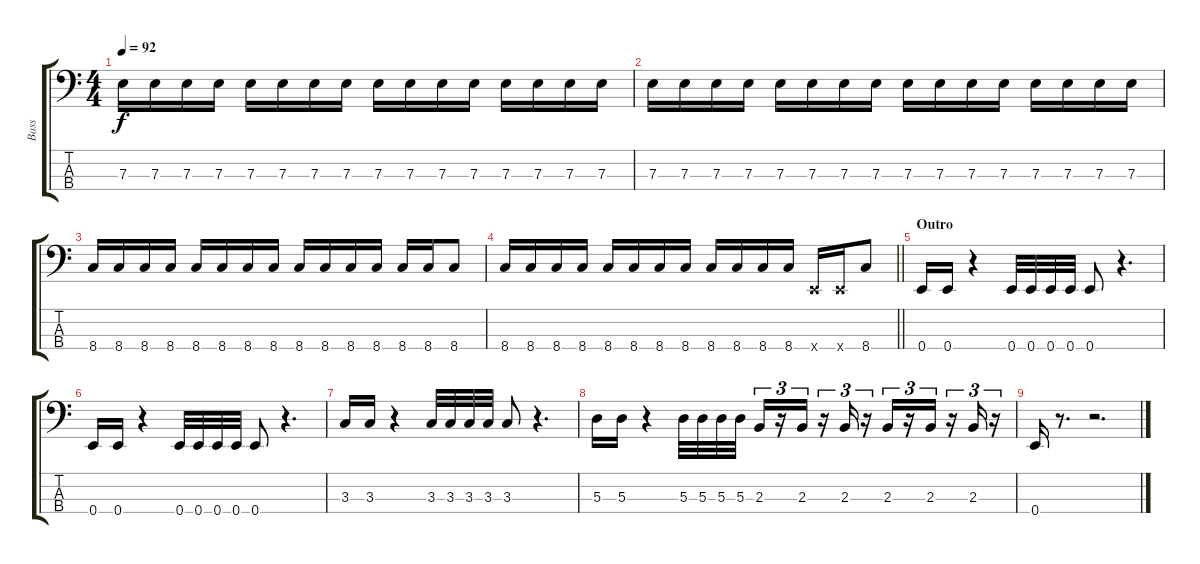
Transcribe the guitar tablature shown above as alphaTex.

\track ("Bass" "Bass") {instrument electricbassfinger}
\staff {score tabs}
\tuning (G2 D2 A1 E1) {hide}
\ts (4 4)
\tempo 92
\clef f4
\ks c
7.3.16{dy f} 7.3.16 7.3.16 7.3.16 7.3.16 7.3.16 7.3.16 7.3.16 7.3.16 7.3.16 7.3.16 7.3.16 7.3.16 7.3.16 7.3.16 7.3.16 |
7.3.16 7.3.16 7.3.16 7.3.16 7.3.16 7.3.16 7.3.16 7.3.16 7.3.16 7.3.16 7.3.16 7.3.16 7.3.16 7.3.16 7.3.16 7.3.16 |
8.4.16 8.4.16 8.4.16 8.4.16 8.4.16 8.4.16 8.4.16 8.4.16 8.4.16 8.4.16 8.4.16 8.4.16 8.4.16 8.4.16 8.4.8 |
\barLineRight lightlight
8.4.16 8.4.16 8.4.16 8.4.16 8.4.16 8.4.16 8.4.16 8.4.16 8.4.16 8.4.16 8.4.16 8.4.16 0.4{x}.16 0.4{x}.16 8.4.8 |
\section ("" "Outro")
0.4.16 0.4.16 r.4 0.4.32 0.4.32 0.4.32 0.4.32 0.4.8 r.4{d} |
0.4.16 0.4.16 r.4 0.4.32 0.4.32 0.4.32 0.4.32 0.4.8 r.4{d} |
3.3.16 3.3.16 r.4 3.3.32 3.3.32 3.3.32 3.3.32 3.3.8 r.4{d} |
5.3.16 5.3.16 r.4 5.3.32 5.3.32 5.3.32 5.3.32 2.3.16{tu (3 2)} r.16{tu (3 2)} 2.3.16{tu (3 2)} r.16{tu (3 2)} 2.3.16{tu (3 2)} r.16{tu (3 2)} 2.3.16{tu (3 2)} r.16{tu (3 2)} 2.3.16{tu (3 2)} r.16{tu (3 2)} 2.3.16{tu (3 2)} r.16{tu (3 2)} |
0.4.16 r.8{d} r.2{d}
